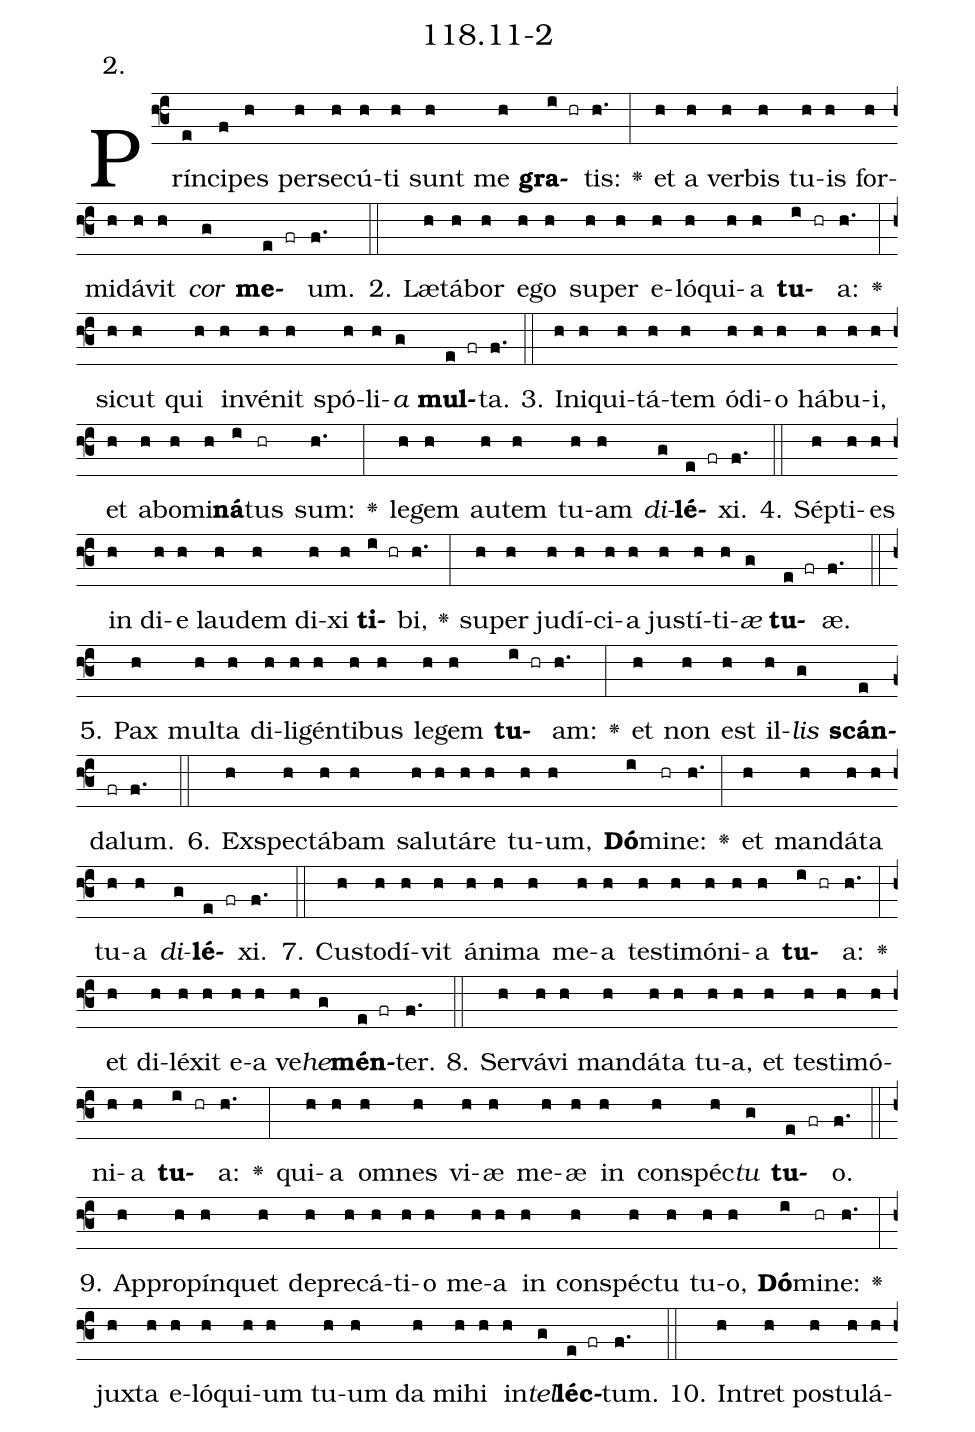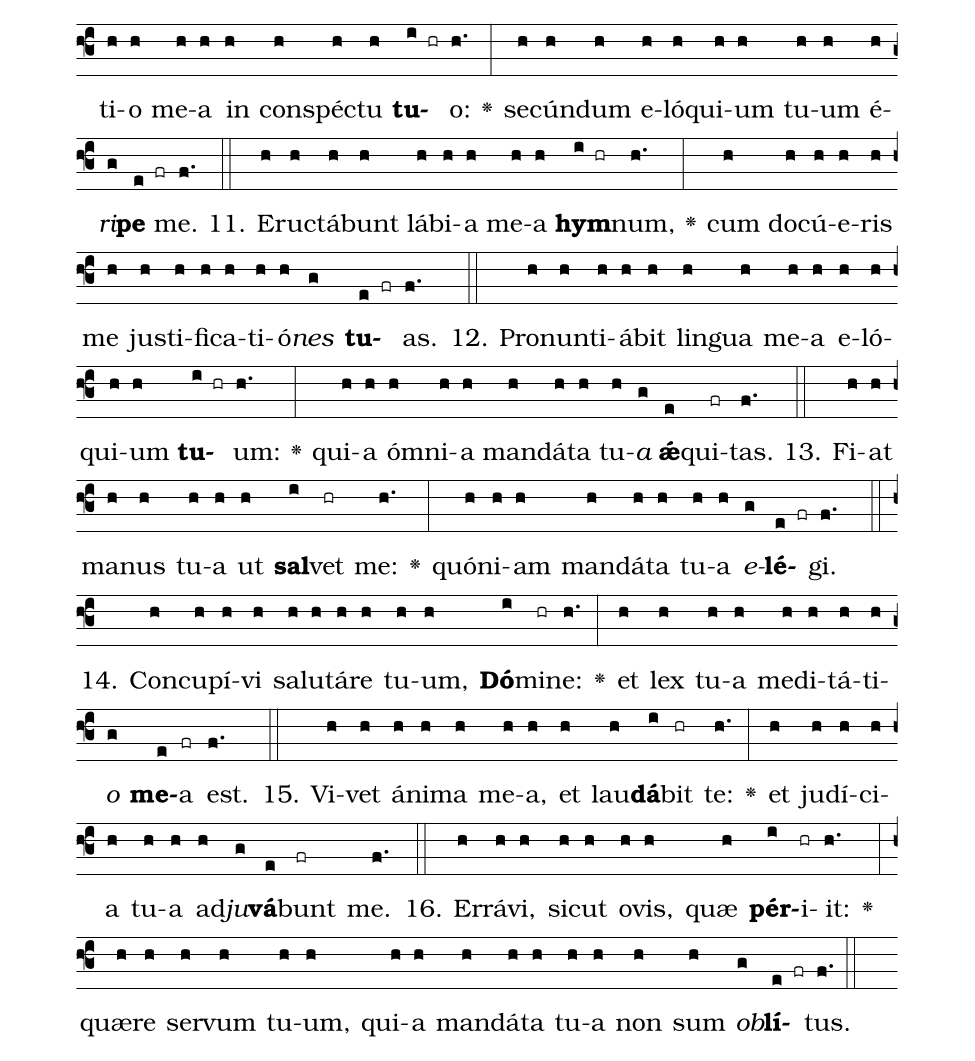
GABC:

name: 118.11-2;
annotation: 2.;
%%
(f3)Prín(e)ci(f)pes(h) per(h)se(h)cú(h)ti(h) sunt(h) me(h) <b>gra</b>(i hr)tis:(h.) <v>\greheightstar</v>(:) et(h) a(h) ver(h)bis(h) tu(h)is(h) for(h)mi(h)dá(h)vit(h) <i>cor</i>(g) <b>me</b>(e fr)um.(f.) (::)
2. Læ(h)tá(h)bor(h) e(h)go(h) su(h)per(h) e(h)ló(h)qui(h)a(h) <b>tu</b>(i hr)a:(h.) <v>\greheightstar</v>(:) sic(h)ut(h) qui(h) in(h)vé(h)nit(h) spó(h)li(h)<i>a</i>(g) <b>mul</b>(e fr)ta.(f.) (::)
3. In(h)i(h)qui(h)tá(h)tem(h) ó(h)di(h)o(h) há(h)bu(h)i,(h) et(h) ab(h)o(h)mi(h)<b>ná</b>(i)tus(hr) sum:(h.) <v>\greheightstar</v>(:) le(h)gem(h) au(h)tem(h) tu(h)am(h) <i>di</i>(g)<b>lé</b>(e fr)xi.(f.) (::)
4. Sép(h)ti(h)es(h) in(h) di(h)e(h) lau(h)dem(h) di(h)xi(h) <b>ti</b>(i hr)bi,(h.) <v>\greheightstar</v>(:) su(h)per(h) ju(h)dí(h)ci(h)a(h) jus(h)tí(h)ti(h)<i>æ</i>(g) <b>tu</b>(e fr)æ.(f.) (::)
5. Pax(h) mul(h)ta(h) di(h)li(h)gén(h)ti(h)bus(h) le(h)gem(h) <b>tu</b>(i hr)am:(h.) <v>\greheightstar</v>(:) et(h) non(h) est(h) il(h)<i>lis</i>(g) <b>scán</b>(e)da(fr)lum.(f.) (::)
6. Ex(h)spec(h)tá(h)bam(h) sa(h)lu(h)tá(h)re(h) tu(h)um,(h) <b>Dó</b>(i)mi(hr)ne:(h.) <v>\greheightstar</v>(:) et(h) man(h)dá(h)ta(h) tu(h)a(h) <i>di</i>(g)<b>lé</b>(e fr)xi.(f.) (::)
7. Cus(h)to(h)dí(h)vit(h) á(h)ni(h)ma(h) me(h)a(h) tes(h)ti(h)mó(h)ni(h)a(h) <b>tu</b>(i hr)a:(h.) <v>\greheightstar</v>(:) et(h) di(h)lé(h)xit(h) e(h)a(h) ve(h)<i>he</i>(g)<b>mén</b>(e fr)ter.(f.) (::)
8. Ser(h)vá(h)vi(h) man(h)dá(h)ta(h) tu(h)a,(h) et(h) tes(h)ti(h)mó(h)ni(h)a(h) <b>tu</b>(i hr)a:(h.) <v>\greheightstar</v>(:) qui(h)a(h) om(h)nes(h) vi(h)æ(h) me(h)æ(h) in(h) con(h)spéc(h)<i>tu</i>(g) <b>tu</b>(e fr)o.(f.) (::)
9. Ap(h)pro(h)pín(h)quet(h) de(h)pre(h)cá(h)ti(h)o(h) me(h)a(h) in(h) con(h)spéc(h)tu(h) tu(h)o,(h) <b>Dó</b>(i)mi(hr)ne:(h.) <v>\greheightstar</v>(:) jux(h)ta(h) e(h)ló(h)qui(h)um(h) tu(h)um(h) da(h) mi(h)hi(h) in(h)<i>tel</i>(g)<b>léc</b>(e fr)tum.(f.) (::)
10. In(h)tret(h) pos(h)tu(h)lá(h)ti(h)o(h) me(h)a(h) in(h) con(h)spéc(h)tu(h) <b>tu</b>(i hr)o:(h.) <v>\greheightstar</v>(:) se(h)cún(h)dum(h) e(h)ló(h)qui(h)um(h) tu(h)um(h) é(h)<i>ri</i>(g)<b>pe</b>(e fr) me.(f.) (::)
11. E(h)ruc(h)tá(h)bunt(h) lá(h)bi(h)a(h) me(h)a(h) <b>hym</b>(i hr)num,(h.) <v>\greheightstar</v>(:) cum(h) do(h)cú(h)e(h)ris(h) me(h) jus(h)ti(h)fi(h)ca(h)ti(h)ó(h)<i>nes</i>(g) <b>tu</b>(e fr)as.(f.) (::)
12. Pro(h)nun(h)ti(h)á(h)bit(h) lin(h)gua(h) me(h)a(h) e(h)ló(h)qui(h)um(h) <b>tu</b>(i hr)um:(h.) <v>\greheightstar</v>(:) qui(h)a(h) óm(h)ni(h)a(h) man(h)dá(h)ta(h) tu(h)<i>a</i>(g) <b>ǽ</b>(e)qui(fr)tas.(f.) (::)
13. Fi(h)at(h) ma(h)nus(h) tu(h)a(h) ut(h) <b>sal</b>(i)vet(hr) me:(h.) <v>\greheightstar</v>(:) quón(h)i(h)am(h) man(h)dá(h)ta(h) tu(h)a(h) <i>e</i>(g)<b>lé</b>(e fr)gi.(f.) (::)
14. Con(h)cu(h)pí(h)vi(h) sa(h)lu(h)tá(h)re(h) tu(h)um,(h) <b>Dó</b>(i)mi(hr)ne:(h.) <v>\greheightstar</v>(:) et(h) lex(h) tu(h)a(h) me(h)di(h)tá(h)ti(h)<i>o</i>(g) <b>me</b>(e)a(fr) est.(f.) (::)
15. Vi(h)vet(h) á(h)ni(h)ma(h) me(h)a,(h) et(h) lau(h)<b>dá</b>(i)bit(hr) te:(h.) <v>\greheightstar</v>(:) et(h) ju(h)dí(h)ci(h)a(h) tu(h)a(h) ad(h)<i>ju</i>(g)<b>vá</b>(e)bunt(fr) me.(f.) (::)
16. Er(h)rá(h)vi,(h) sic(h)ut(h) o(h)vis,(h) quæ(h) <b>pér</b>(i)i(hr)it:(h.) <v>\greheightstar</v>(:) quæ(h)re(h) ser(h)vum(h) tu(h)um,(h) qui(h)a(h) man(h)dá(h)ta(h) tu(h)a(h) non(h) sum(h) <i>ob</i>(g)<b>lí</b>(e fr)tus.(f.) (::)
